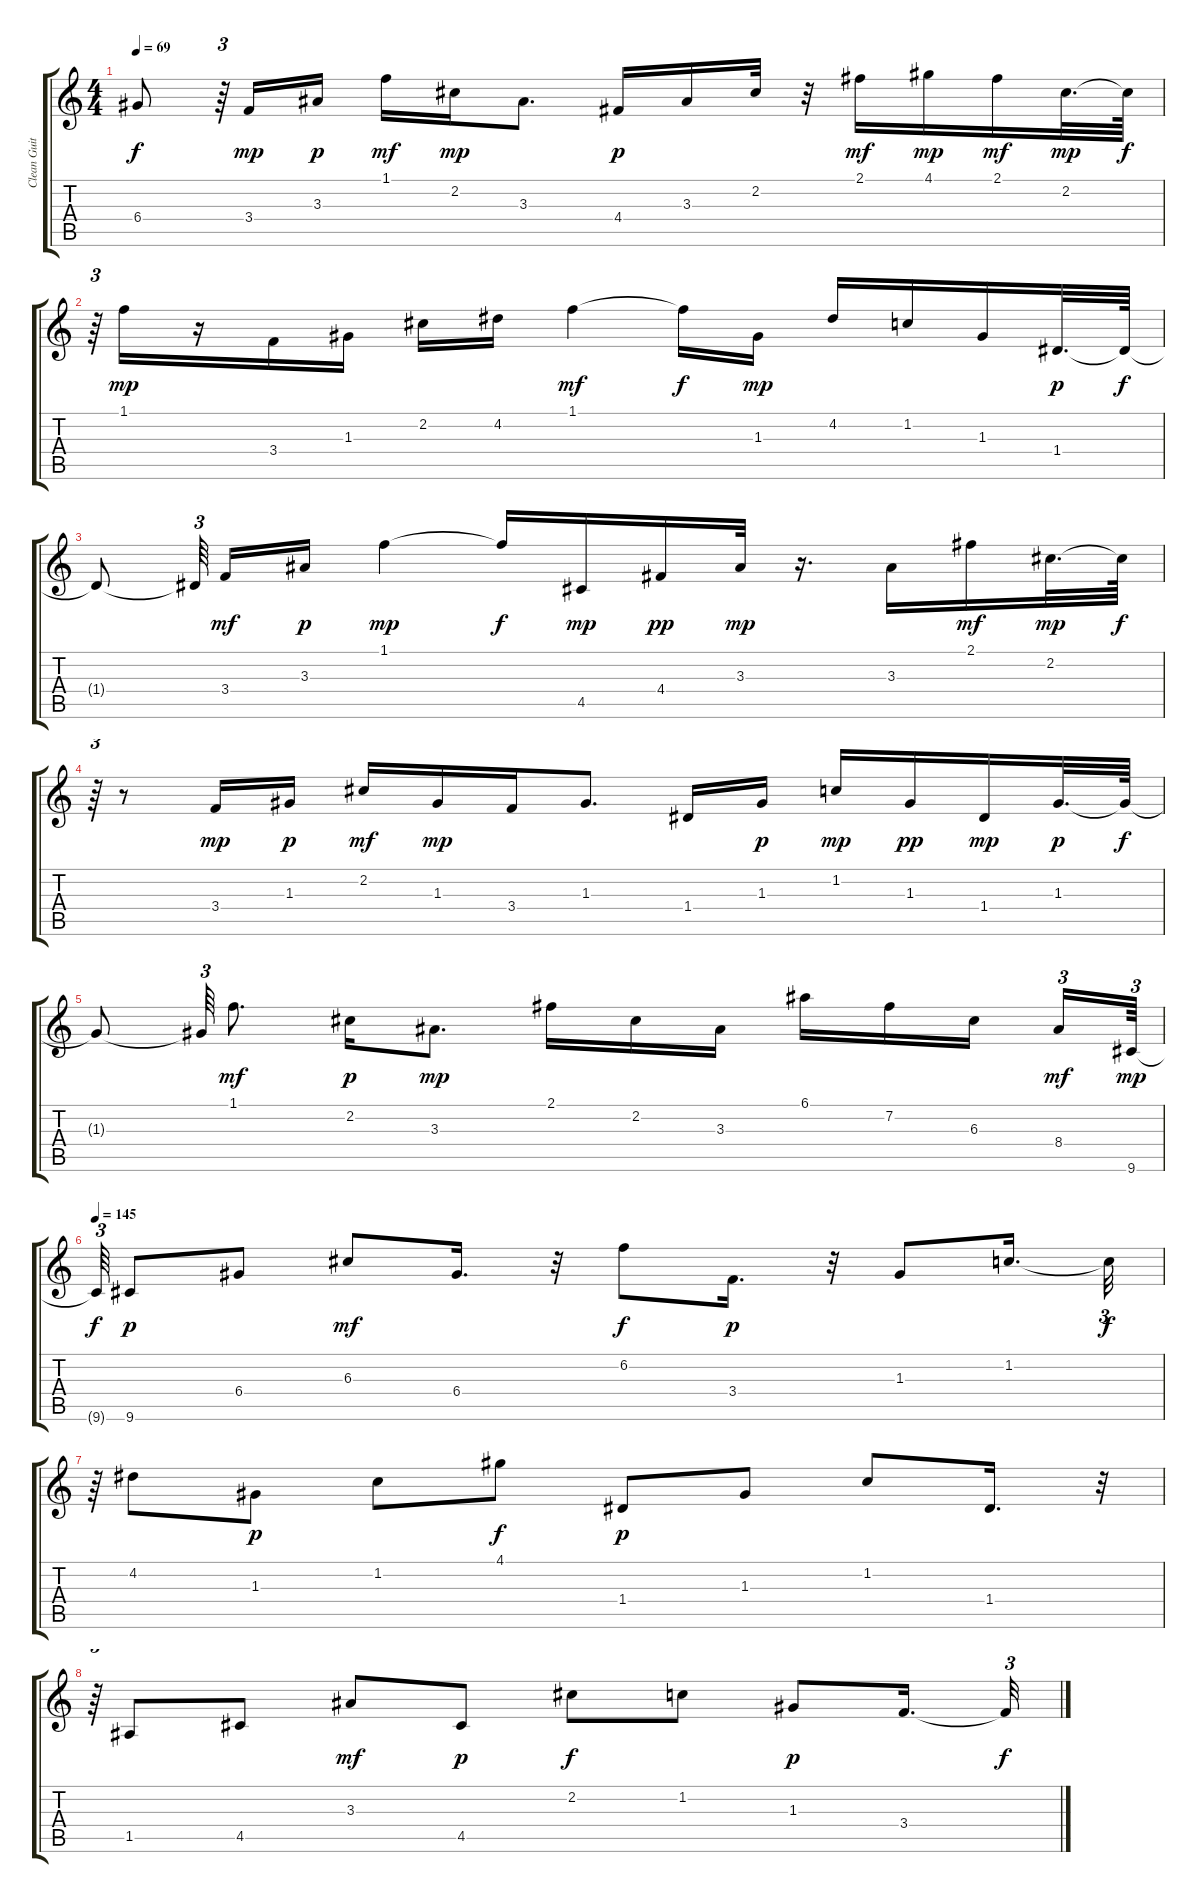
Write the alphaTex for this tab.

\track ("Clean Guitar" "Clean Guit") {instrument electricguitarclean}
\staff {score tabs}
\tuning (E4 B3 G3 D3 A2 E2) {hide}
\ts (4 4)
\tempo 69
\clef g2
\ks c
6.4{t}.8{dy f} r.64{tu (3 2)} 3.4.16{dy mp} 3.3.16{dy p} 1.1.16{dy mf} 2.2.16{dy mp} 3.3.8{d} 4.4.16{dy p} 3.3.16 2.2.32 r.32 2.1.16{dy mf} 4.1.16{dy mp} 2.1.16{dy mf} 2.2.32{d dy mp} 2.2{t}.64{dy f} |
r.64{tu (3 2)} 1.1.16{dy mp} r.16 3.4.16 1.3.16 2.2.16 4.2.16 1.1.4{dy mf} 1.1{t}.16{dy f} 1.3.16{dy mp} 4.2.16 1.2.16 1.3.16 1.4.32{d dy p} 1.4{t}.64{dy f} |
1.4{t}.8 1.4{t}.64{tu (3 2) beam splitsecondary} 3.4.16{dy mf} 3.3.16{dy p} 1.1.4{dy mp} 1.1{t}.16{dy f} 4.5.16{dy mp} 4.4.16{dy pp} 3.3.32{dy mp} r.16{d} 3.3.16 2.1.16{dy mf} 2.2.32{d dy mp} 2.2{t}.64{dy f} |
r.64{tu (3 2)} r.8 3.4.16{dy mp} 1.3.16{dy p} 2.2.16{dy mf} 1.3.16{dy mp} 3.4.16 1.3.8{d} 1.4.16 1.3.16{dy p} 1.2.16{dy mp} 1.3.16{dy pp} 1.4.16{dy mp} 1.3.32{d dy p} 1.3{t}.64{dy f} |
1.3{t}.8 1.3{t}.64{tu (3 2)} 1.1.8{d dy mf} 2.2.16{dy p} 3.3.8{d dy mp} 2.1.16 2.2.16 3.3.16 6.1.16 7.2.16 6.3.16{beam splitsecondary} 8.4.16{tu (3 2) dy mf} 9.6.64{tu (3 2) dy mp} |
\tempo 145
9.6{t}.64{tu (3 2) dy f} 9.6.8{dy p} 6.4.8 6.3.8{dy mf} 6.4.16{d} r.32 6.2.8{dy f} 3.4.16{d dy p} r.32 1.3.8 1.2.16{d} 1.2{t}.32{tu (3 2) dy f} |
r.64{tu (3 2)} 4.2.8 1.3.8{dy p} 1.2.8 4.1.8{dy f} 1.4.8{dy p} 1.3.8 1.2.8 1.4.16{d} r.32{tu (3 2)} |
r.64{tu (3 2)} 1.5.8 4.5.8 3.3.8{dy mf} 4.5.8{dy p} 2.2.8{dy f} 1.2.8 1.3.8{dy p} 3.4.16{d} 3.4{t}.32{tu (3 2) dy f}
